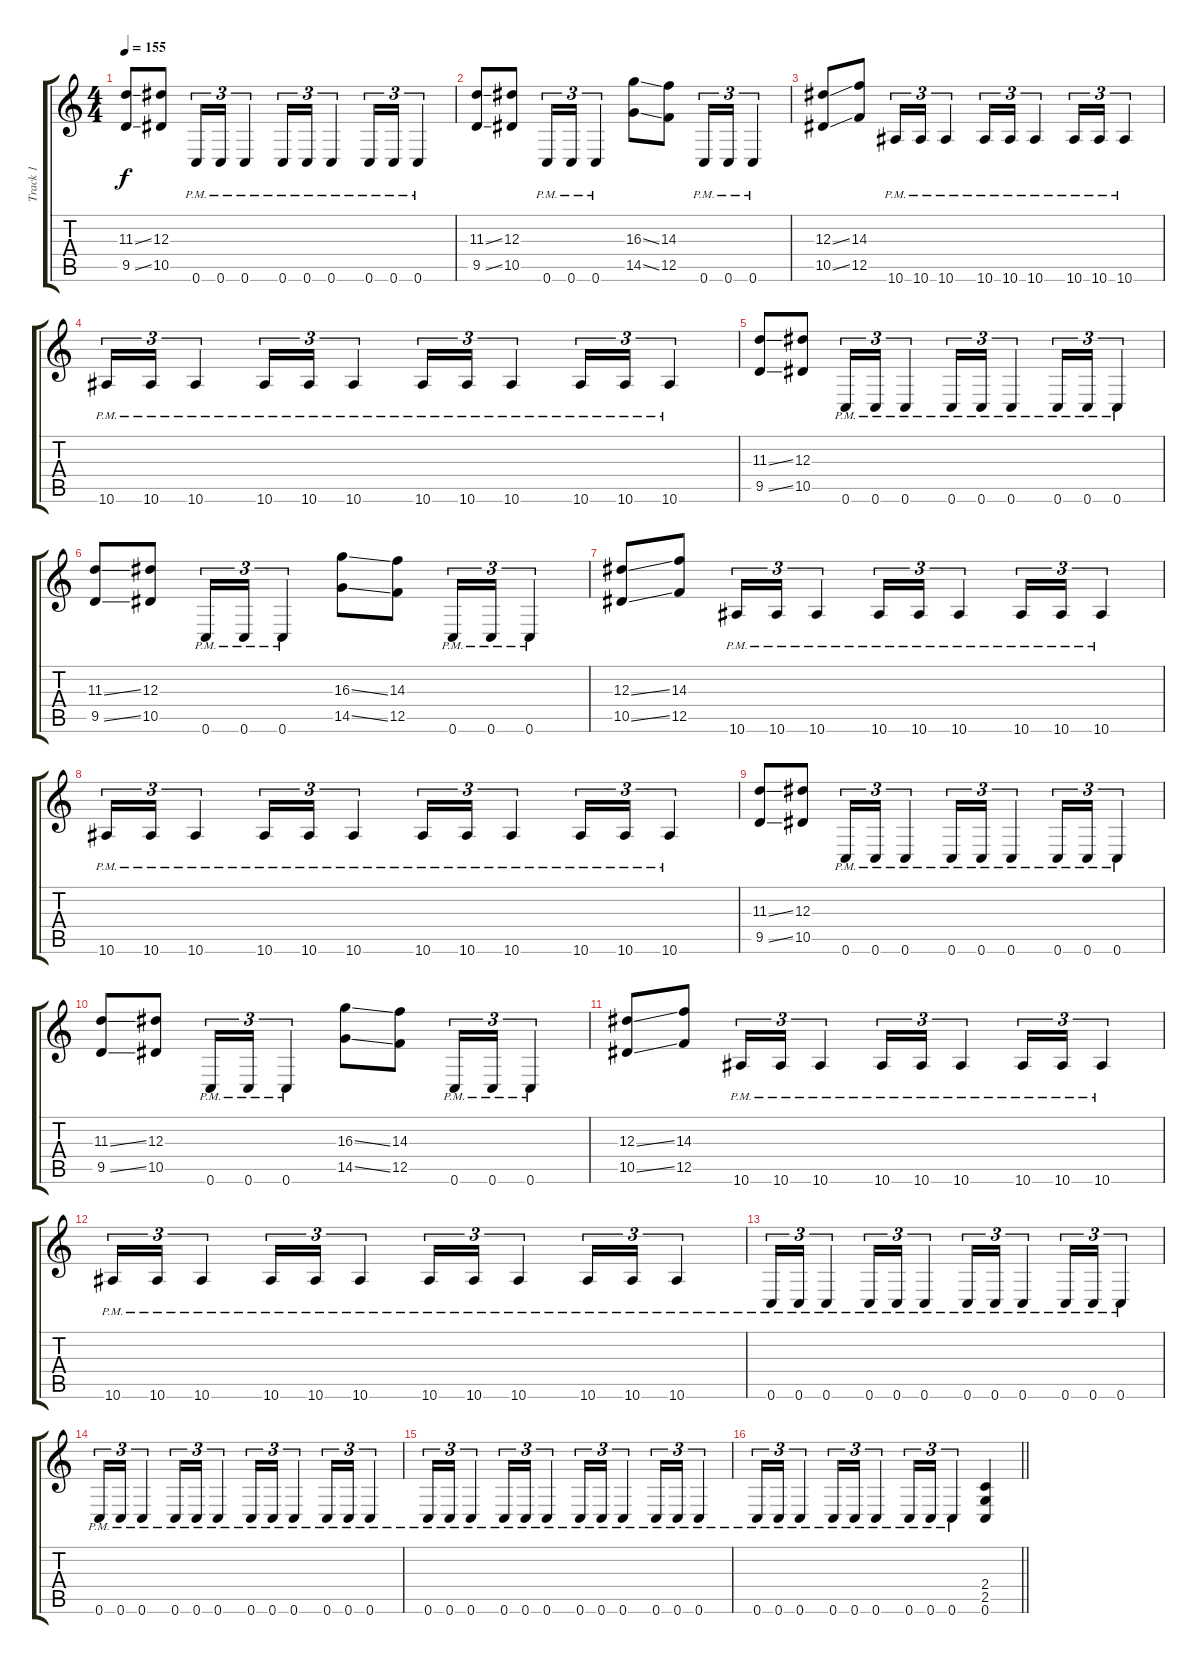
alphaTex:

\track ("Track 1" "Track 1") {instrument distortionguitar}
\staff {score tabs}
\tuning (C4 G3 Eb3 Bb2 F2 C2) {hide}
\ts (4 4)
\tempo 155
\clef g2
\ks c
(11.3{ss} 9.5{ss}).8{dy f} (12.3 10.5).8 0.6{pm}.16{tu (3 2)} 0.6{pm}.16{tu (3 2)} 0.6{pm}.4{tu (3 2)} 0.6{pm}.16{tu (3 2)} 0.6{pm}.16{tu (3 2)} 0.6{pm}.4{tu (3 2)} 0.6{pm}.16{tu (3 2)} 0.6{pm}.16{tu (3 2)} 0.6{pm}.4{tu (3 2)} |
(11.3{ss} 9.5{ss}).8 (12.3 10.5).8 0.6{pm}.16{tu (3 2)} 0.6{pm}.16{tu (3 2)} 0.6{pm}.4{tu (3 2)} (16.3{ss} 14.5{ss}).8 (14.3 12.5).8 0.6{pm}.16{tu (3 2)} 0.6{pm}.16{tu (3 2)} 0.6{pm}.4{tu (3 2)} |
(12.3{ss} 10.5{ss}).8 (14.3 12.5).8 10.6{pm}.16{tu (3 2)} 10.6{pm}.16{tu (3 2)} 10.6{pm}.4{tu (3 2)} 10.6{pm}.16{tu (3 2)} 10.6{pm}.16{tu (3 2)} 10.6{pm}.4{tu (3 2)} 10.6{pm}.16{tu (3 2)} 10.6{pm}.16{tu (3 2)} 10.6{pm}.4{tu (3 2)} |
10.6{pm}.16{tu (3 2)} 10.6{pm}.16{tu (3 2)} 10.6{pm}.4{tu (3 2)} 10.6{pm}.16{tu (3 2)} 10.6{pm}.16{tu (3 2)} 10.6{pm}.4{tu (3 2)} 10.6{pm}.16{tu (3 2)} 10.6{pm}.16{tu (3 2)} 10.6{pm}.4{tu (3 2)} 10.6{pm}.16{tu (3 2)} 10.6{pm}.16{tu (3 2)} 10.6{pm}.4{tu (3 2)} |
(11.3{ss} 9.5{ss}).8 (12.3 10.5).8 0.6{pm}.16{tu (3 2)} 0.6{pm}.16{tu (3 2)} 0.6{pm}.4{tu (3 2)} 0.6{pm}.16{tu (3 2)} 0.6{pm}.16{tu (3 2)} 0.6{pm}.4{tu (3 2)} 0.6{pm}.16{tu (3 2)} 0.6{pm}.16{tu (3 2)} 0.6{pm}.4{tu (3 2)} |
(11.3{ss} 9.5{ss}).8 (12.3 10.5).8 0.6{pm}.16{tu (3 2)} 0.6{pm}.16{tu (3 2)} 0.6{pm}.4{tu (3 2)} (16.3{ss} 14.5{ss}).8 (14.3 12.5).8 0.6{pm}.16{tu (3 2)} 0.6{pm}.16{tu (3 2)} 0.6{pm}.4{tu (3 2)} |
(12.3{ss} 10.5{ss}).8 (14.3 12.5).8 10.6{pm}.16{tu (3 2)} 10.6{pm}.16{tu (3 2)} 10.6{pm}.4{tu (3 2)} 10.6{pm}.16{tu (3 2)} 10.6{pm}.16{tu (3 2)} 10.6{pm}.4{tu (3 2)} 10.6{pm}.16{tu (3 2)} 10.6{pm}.16{tu (3 2)} 10.6{pm}.4{tu (3 2)} |
10.6{pm}.16{tu (3 2)} 10.6{pm}.16{tu (3 2)} 10.6{pm}.4{tu (3 2)} 10.6{pm}.16{tu (3 2)} 10.6{pm}.16{tu (3 2)} 10.6{pm}.4{tu (3 2)} 10.6{pm}.16{tu (3 2)} 10.6{pm}.16{tu (3 2)} 10.6{pm}.4{tu (3 2)} 10.6{pm}.16{tu (3 2)} 10.6{pm}.16{tu (3 2)} 10.6{pm}.4{tu (3 2)} |
(11.3{ss} 9.5{ss}).8 (12.3 10.5).8 0.6{pm}.16{tu (3 2)} 0.6{pm}.16{tu (3 2)} 0.6{pm}.4{tu (3 2)} 0.6{pm}.16{tu (3 2)} 0.6{pm}.16{tu (3 2)} 0.6{pm}.4{tu (3 2)} 0.6{pm}.16{tu (3 2)} 0.6{pm}.16{tu (3 2)} 0.6{pm}.4{tu (3 2)} |
(11.3{ss} 9.5{ss}).8 (12.3 10.5).8 0.6{pm}.16{tu (3 2)} 0.6{pm}.16{tu (3 2)} 0.6{pm}.4{tu (3 2)} (16.3{ss} 14.5{ss}).8 (14.3 12.5).8 0.6{pm}.16{tu (3 2)} 0.6{pm}.16{tu (3 2)} 0.6{pm}.4{tu (3 2)} |
(12.3{ss} 10.5{ss}).8 (14.3 12.5).8 10.6{pm}.16{tu (3 2)} 10.6{pm}.16{tu (3 2)} 10.6{pm}.4{tu (3 2)} 10.6{pm}.16{tu (3 2)} 10.6{pm}.16{tu (3 2)} 10.6{pm}.4{tu (3 2)} 10.6{pm}.16{tu (3 2)} 10.6{pm}.16{tu (3 2)} 10.6{pm}.4{tu (3 2)} |
10.6{pm}.16{tu (3 2)} 10.6{pm}.16{tu (3 2)} 10.6{pm}.4{tu (3 2)} 10.6{pm}.16{tu (3 2)} 10.6{pm}.16{tu (3 2)} 10.6{pm}.4{tu (3 2)} 10.6{pm}.16{tu (3 2)} 10.6{pm}.16{tu (3 2)} 10.6{pm}.4{tu (3 2)} 10.6{pm}.16{tu (3 2)} 10.6{pm}.16{tu (3 2)} 10.6{pm}.4{tu (3 2)} |
0.6{pm}.16{tu (3 2)} 0.6{pm}.16{tu (3 2)} 0.6{pm}.4{tu (3 2)} 0.6{pm}.16{tu (3 2)} 0.6{pm}.16{tu (3 2)} 0.6{pm}.4{tu (3 2)} 0.6{pm}.16{tu (3 2)} 0.6{pm}.16{tu (3 2)} 0.6{pm}.4{tu (3 2)} 0.6{pm}.16{tu (3 2)} 0.6{pm}.16{tu (3 2)} 0.6{pm}.4{tu (3 2)} |
0.6{pm}.16{tu (3 2)} 0.6{pm}.16{tu (3 2)} 0.6{pm}.4{tu (3 2)} 0.6{pm}.16{tu (3 2)} 0.6{pm}.16{tu (3 2)} 0.6{pm}.4{tu (3 2)} 0.6{pm}.16{tu (3 2)} 0.6{pm}.16{tu (3 2)} 0.6{pm}.4{tu (3 2)} 0.6{pm}.16{tu (3 2)} 0.6{pm}.16{tu (3 2)} 0.6{pm}.4{tu (3 2)} |
0.6{pm}.16{tu (3 2)} 0.6{pm}.16{tu (3 2)} 0.6{pm}.4{tu (3 2)} 0.6{pm}.16{tu (3 2)} 0.6{pm}.16{tu (3 2)} 0.6{pm}.4{tu (3 2)} 0.6{pm}.16{tu (3 2)} 0.6{pm}.16{tu (3 2)} 0.6{pm}.4{tu (3 2)} 0.6{pm}.16{tu (3 2)} 0.6{pm}.16{tu (3 2)} 0.6{pm}.4{tu (3 2)} |
\barLineRight lightlight
0.6{pm}.16{tu (3 2)} 0.6{pm}.16{tu (3 2)} 0.6{pm}.4{tu (3 2)} 0.6{pm}.16{tu (3 2)} 0.6{pm}.16{tu (3 2)} 0.6{pm}.4{tu (3 2)} 0.6{pm}.16{tu (3 2)} 0.6{pm}.16{tu (3 2)} 0.6{pm}.4{tu (3 2)} (2.4 2.5 0.6).4
